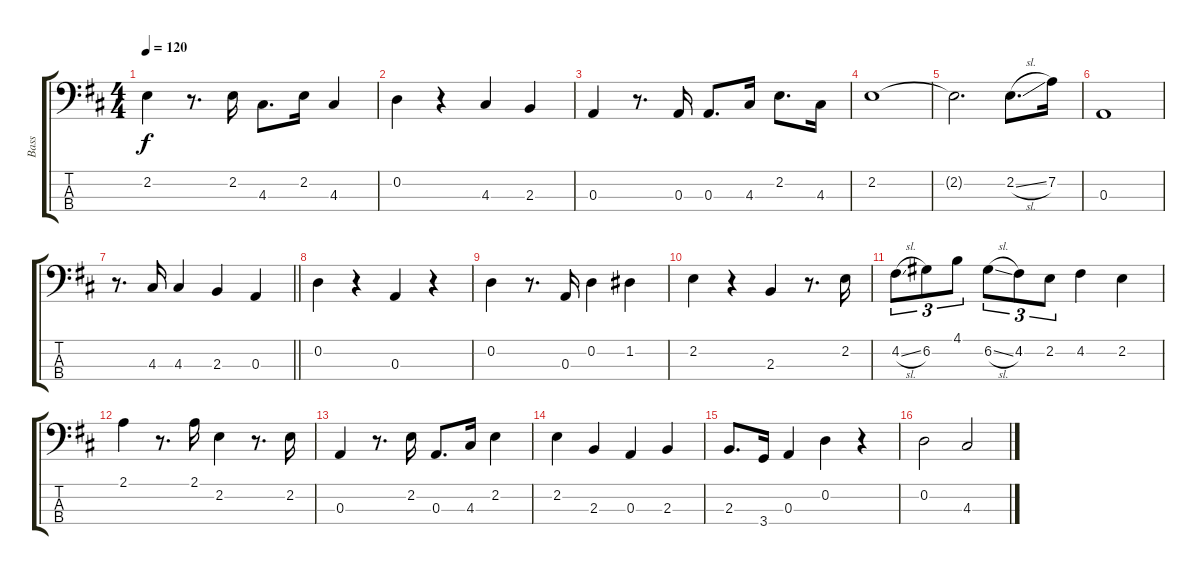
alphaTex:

\track ("Bass" "Bass") {instrument electricbassfinger}
\staff {score tabs}
\tuning (G2 D2 A1 E1) {hide}
\ts (4 4)
\tempo 120
\clef f4
\ks d
2.2.4{dy f} r.8{d} 2.2.16 4.3.8{d} 2.2.16 4.3.4 |
0.2.4 r.4 4.3.4 2.3.4 |
0.3.4 r.8{d} 0.3.16 0.3.8{d} 4.3.16 2.2.8{d} 4.3.16 |
2.2.1 |
2.2{t}.2{d} 2.2{sl}.8{d} 7.2.16 |
0.3.1 |
\barLineRight lightlight
r.8{d} 4.3.16 4.3.4 2.3.4 0.3.4 |
0.2.4 r.4 0.3.4 r.4 |
0.2.4 r.8{d} 0.3.16 0.2.4 1.2.4 |
2.2.4 r.4 2.3.4 r.8{d} 2.2.16 |
4.2{sl}.8{tu (3 2)} 6.2.8{tu (3 2)} 4.1.8{tu (3 2)} 6.2{sl}.8{tu (3 2)} 4.2.8{tu (3 2)} 2.2.8{tu (3 2)} 4.2.4 2.2.4 |
2.1.4 r.8{d} 2.1.16 2.2.4 r.8{d} 2.2.16 |
0.3.4 r.8{d} 2.2.16 0.3.8{d} 4.3.16 2.2.4 |
2.2.4 2.3.4 0.3.4 2.3.4 |
2.3.8{d} 3.4.16 0.3.4 0.2.4 r.4 |
0.2.2 4.3.2
